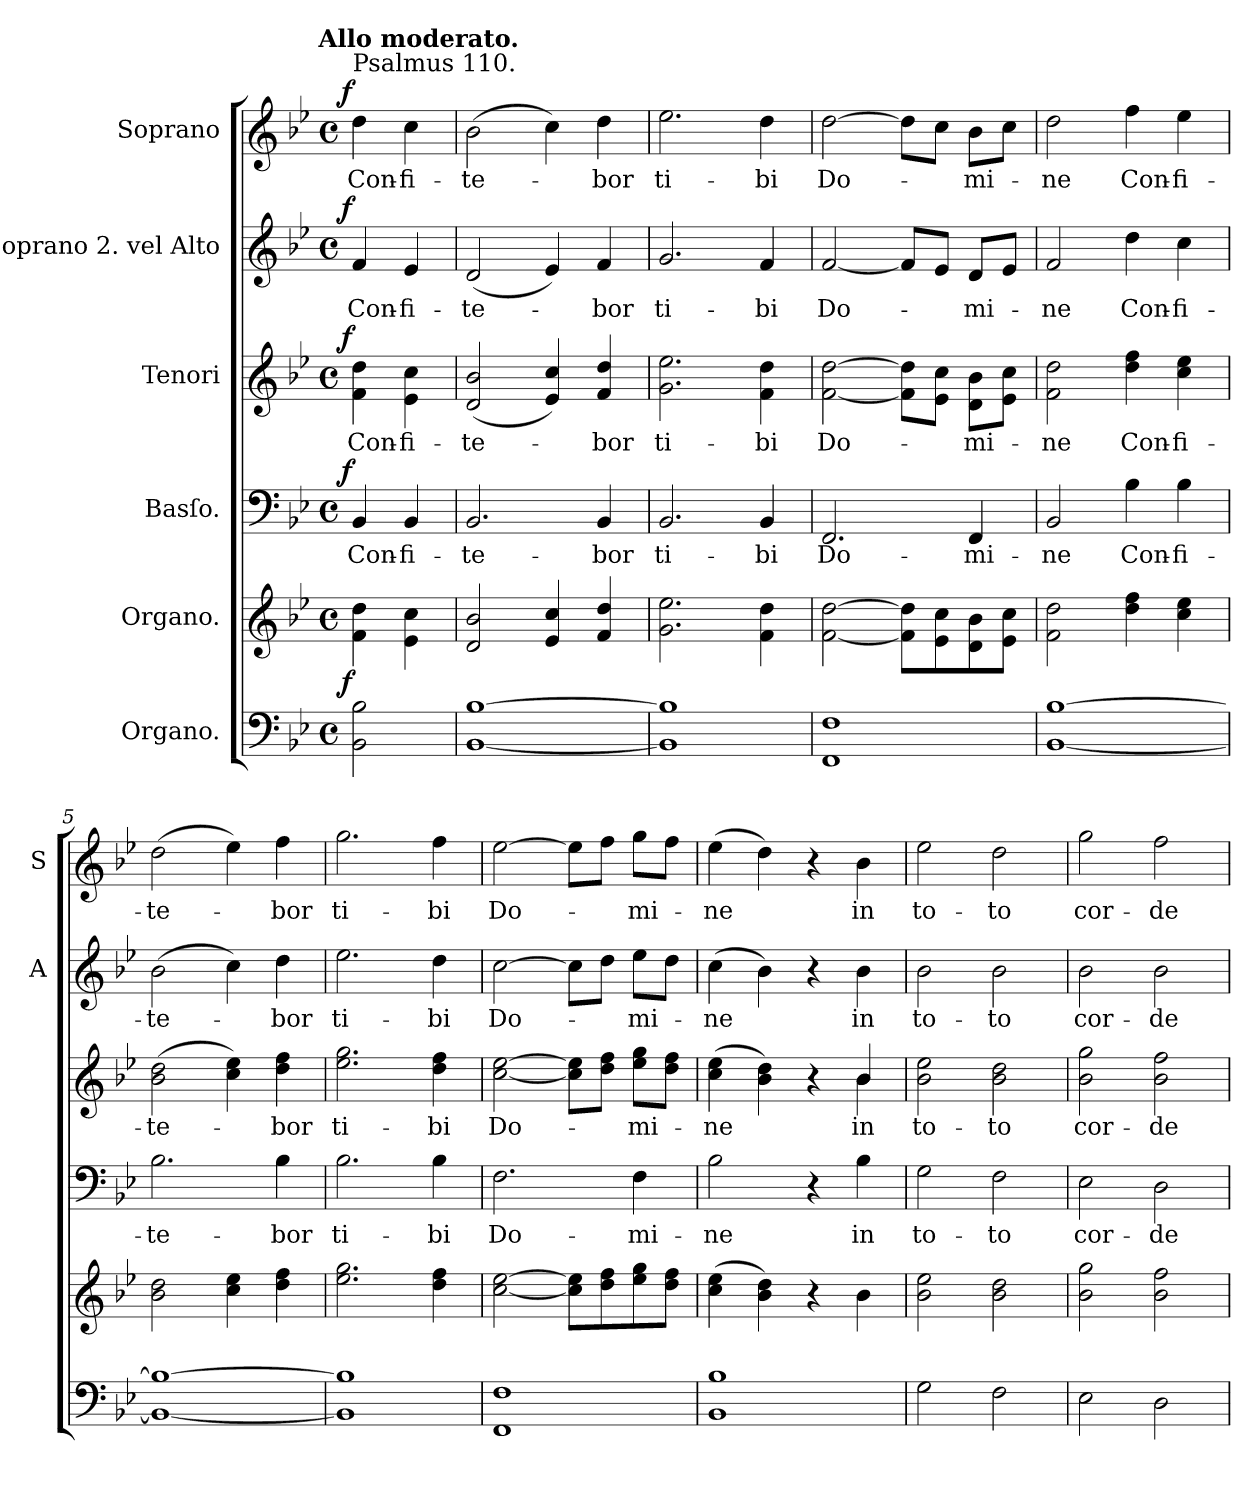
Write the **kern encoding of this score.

**kern	**kern	**dynam	**kern	**text	**dynam	**kern	**text	**dynam	**kern	**text	**dynam	**kern	**text	**dynam
*part6	*part5	*part5	*part4	*part4	*part4	*part3	*part3	*part3	*part2	*part2	*part2	*part1	*part1	*part1
*staff6	*staff5	*staff5	*staff4	*staff4	*staff4	*staff3	*staff3	*staff3	*staff2	*staff2	*staff2	*staff1	*staff1	*staff1
*I"Organo.	*I"Organo.	*	*I"Basſo.	*	*	*I"Tenori	*	*	*I"Soprano 2. vel Alto	*	*	*I"Soprano	*	*
*	*	*	*	*	*	*	*	*	*I'A	*	*	*I'S	*	*
*clefF4	*clefG2	*	*clefF4	*	*	*clefG2	*	*	*clefG2	*	*	*clefG2	*	*
*	*	*	*	*	*	*ITrd7c12	*	*	*	*	*	*	*	*
*k[b-e-]	*k[b-e-]	*	*k[b-e-]	*	*	*k[b-e-]	*	*	*k[b-e-]	*	*	*k[b-e-]	*	*
!!LO:TX:omd:t=Allo moderato.
*M4/4	*M4/4	*	*M4/4	*	*	*M4/4	*	*	*M4/4	*	*	*M4/4	*	*
*met(c)	*met(c)	*	*met(c)	*	*	*met(c)	*	*	*met(c)	*	*	*met(c)	*	*
=	=	=	=	=	=	=	=	=	=	=	=	=	=	=
!	!	!	!	!	!	!	!	!	!	!	!	!LO:TX:a:t=Psalmus 110.	!	!
!	!	!LO:DY:rj	!	!LO:LY:i	!LO:DY:b:rj	!	!	!LO:DY:b:rj	!	!LO:LY:i	!LO:DY:b:rj	!	!	!LO:DY:b:rj
2BB-\ 2B-\	4f\ 4dd\	f	4BB-/	Con-	f	4F\ 4d\	Con-	f	4f/	Con-	f	4dd\	Con-	f
!	!	!	!	!LO:LY:i	!	!	!	!	!	!LO:LY:i	!	!	!	!
.	4e-\ 4cc\	.	4BB-/	-fi-	.	4E-\ 4c\	-fi-	.	4e-/	-fi-	.	4cc\	-fi-	.
=1	=1	=1	=1	=1	=1	=1	=1	=1	=1	=1	=1	=1	=1	=1
!	!	!	!	!LO:LY:i	!	!	!	!	!	!LO:LY:i	!	!	!	!
[1BB- [1B-	2d/ 2b-/	.	2.BB-/	-te-	.	(2D/ 2B-/	-te-	.	(2d/	-te-	.	(2b-\	-te-	.
.	4e-/ 4cc/	.	.	.	.	4E-/ 4c/)	.	.	4e-/)	.	.	4cc\)	.	.
!	!	!	!	!LO:LY:i	!	!	!	!	!	!LO:LY:i	!	!	!	!
.	4f/ 4dd/	.	4BB-/	-bor	.	4F/ 4d/	-bor	.	4f/	-bor	.	4dd\	-bor	.
=2	=2	=2	=2	=2	=2	=2	=2	=2	=2	=2	=2	=2	=2	=2
!	!	!	!	!LO:LY:i	!	!	!	!	!	!LO:LY:i	!	!	!	!
1BB-] 1B-]	2.g\ 2.ee-\	.	2.BB-/	ti-	.	2.G\ 2.e-\	ti-	.	2.g/	ti-	.	2.ee-\	ti-	.
!	!	!	!	!LO:LY:i	!	!	!	!	!	!LO:LY:i	!	!	!	!
.	4f\ 4dd\	.	4BB-/	-bi	.	4F\ 4d\	-bi	.	4f/	-bi	.	4dd\	-bi	.
=3	=3	=3	=3	=3	=3	=3	=3	=3	=3	=3	=3	=3	=3	=3
!	!	!	!	!LO:LY:i	!	!	!	!	!	!LO:LY:i	!	!	!	!
1FF 1F	[2f\ [2dd\	.	2.FF/	Do-	.	[2F\ [2d\	Do-	.	[2f/	Do-	.	[2dd\	Do-	.
.	8f]\ 8dd]\L	.	.	.	.	8F]\ 8d]\L	.	.	8f/L]	.	.	8dd\L]	.	.
.	8e-\ 8cc\	.	.	.	.	8E-\ 8c\J	.	.	8e-/J	.	.	8cc\J	.	.
!	!	!	!	!LO:LY:i	!	!	!	!	!	!LO:LY:i	!	!	!	!
.	8d\ 8b-\	.	4FF/	-mi-	.	8D\ 8B-\L	-mi-	.	8d/L	-mi-	.	8b-\L	-mi-	.
.	8e-\ 8cc\J	.	.	.	.	8E-\ 8c\J	.	.	8e-/J	.	.	8cc\J	.	.
=4	=4	=4	=4	=4	=4	=4	=4	=4	=4	=4	=4	=4	=4	=4
!	!	!	!	!LO:LY:i	!	!	!	!	!	!LO:LY:i	!	!	!	!
[1BB- [1B-	2f\ 2dd\	.	2BB-/	-ne	.	2F\ 2d\	-ne	.	2f/	-ne	.	2dd\	-ne	.
!	!	!	!	!LO:LY:i	!	!	!	!	!	!LO:LY:i	!	!	!	!
.	4dd\ 4ff\	.	4B-\	Con-	.	4d\ 4f\	Con-	.	4dd\	Con-	.	4ff\	Con-	.
!	!	!	!	!LO:LY:i	!	!	!	!	!	!LO:LY:i	!	!	!	!
.	4cc\ 4ee-\	.	4B-\	-fi-	.	4c\ 4e-\	-fi-	.	4cc\	-fi-	.	4ee-\	-fi-	.
=5	=5	=5	=5	=5	=5	=5	=5	=5	=5	=5	=5	=5	=5	=5
!	!	!	!	!LO:LY:i	!	!	!	!	!	!LO:LY:i	!	!	!	!
1BB-_ 1B-_	2b-\ 2dd\	.	2.B-\	-te-	.	(2B-\ 2d\	-te-	.	(2b-\	-te-	.	(2dd\	-te-	.
.	4cc\ 4ee-\	.	.	.	.	4c\ 4e-\)	.	.	4cc\)	.	.	4ee-\)	.	.
!	!	!	!	!LO:LY:i	!	!	!	!	!	!LO:LY:i	!	!	!	!
.	4dd\ 4ff\	.	4B-\	-bor	.	4d\ 4f\	-bor	.	4dd\	-bor	.	4ff\	-bor	.
=6	=6	=6	=6	=6	=6	=6	=6	=6	=6	=6	=6	=6	=6	=6
!	!	!	!	!LO:LY:i	!	!	!	!	!	!LO:LY:i	!	!	!	!
1BB-] 1B-]	2.ee-\ 2.gg\	.	2.B-\	ti-	.	2.e-\ 2.g\	ti-	.	2.ee-\	ti-	.	2.gg\	ti-	.
!	!	!	!	!LO:LY:i	!	!	!	!	!	!LO:LY:i	!	!	!	!
.	4dd\ 4ff\	.	4B-\	-bi	.	4d\ 4f\	-bi	.	4dd\	-bi	.	4ff\	-bi	.
=7	=7	=7	=7	=7	=7	=7	=7	=7	=7	=7	=7	=7	=7	=7
!	!	!	!	!LO:LY:i	!	!	!	!	!	!LO:LY:i	!	!	!	!
1FF 1F	[2cc\ [2ee-\	.	2.F\	Do-	.	[2c\ [2e-\	Do-	.	[2cc\	Do-	.	[2ee-\	Do-	.
.	8cc]\ 8ee-]\L	.	.	.	.	8c]\ 8e-]\L	.	.	8cc\L]	.	.	8ee-\L]	.	.
.	8dd\ 8ff\	.	.	.	.	8d\ 8f\J	.	.	8dd\J	.	.	8ff\J	.	.
!	!	!	!	!LO:LY:i	!	!	!	!	!	!LO:LY:i	!	!	!	!
.	8ee-\ 8gg\	.	4F\	-mi-	.	8e-\ 8g\L	-mi-	.	8ee-\L	-mi-	.	8gg\L	-mi-	.
.	8dd\ 8ff\J	.	.	.	.	8d\ 8f\J	.	.	8dd\J	.	.	8ff\J	.	.
=8	=8	=8	=8	=8	=8	=8	=8	=8	=8	=8	=8	=8	=8	=8
!	!	!	!	!LO:LY:i	!	!	!	!	!	!LO:LY:i	!	!	!	!
*	*	*	*	*	*	*^	*	*	*	*	*	*	*	*
1BB- 1B-	(4cc\ 4ee-\	.	2B-\	-ne	.	(4c\ 4e-\	2ryy	-ne	.	(4cc\	-ne	.	(4ee-\	-ne	.
.	4b-\ 4dd\)	.	.	.	.	4B-\ 4d\)	.	.	.	4b-\)	.	.	4dd\)	.	.
.	4r	.	4r	.	.	4r	4ryy	.	.	4r	.	.	4r	.	.
!	!	!	!	!LO:LY:i	!	!	!	!	!	!	!LO:LY:i	!	!	!	!
.	4b-\	.	4B-\	in	.	4B-/	4B-\	in	.	4b-\	in	.	4b-\	in	.
=9	=9	=9	=9	=9	=9	=9	=9	=9	=9	=9	=9	=9	=9	=9	=9
!	!	!	!	!LO:LY:i	!	!	!	!	!	!	!LO:LY:i	!	!	!	!
*	*	*	*	*	*	*v	*v	*	*	*	*	*	*	*	*
2G\	2b-\ 2ee-\	.	2G\	to-	.	2B-\ 2e-\	to-	.	2b-\	to-	.	2ee-\	to-	.
!	!	!	!	!LO:LY:i	!	!	!	!	!	!LO:LY:i	!	!	!	!
2F\	2b-\ 2dd\	.	2F\	-to	.	2B-\ 2d\	-to	.	2b-\	-to	.	2dd\	-to	.
=10	=10	=10	=10	=10	=10	=10	=10	=10	=10	=10	=10	=10	=10	=10
!	!	!	!	!LO:LY:i	!	!	!	!	!	!LO:LY:i	!	!	!	!
2E-\	2b-\ 2gg\	.	2E-\	cor-	.	2B-\ 2g\	cor-	.	2b-\	cor-	.	2gg\	cor-	.
!	!	!	!	!LO:LY:i	!	!	!	!	!	!LO:LY:i	!	!	!	!
2D\	2b-\ 2ff\	.	2D\	-de	.	2B-\ 2f\	-de	.	2b-\	-de	.	2ff\	-de	.
=	=	=	=	=	=	=	=	=	=	=	=	=	=	=
*-	*-	*-	*-	*-	*-	*-	*-	*-	*-	*-	*-	*-	*-	*-
